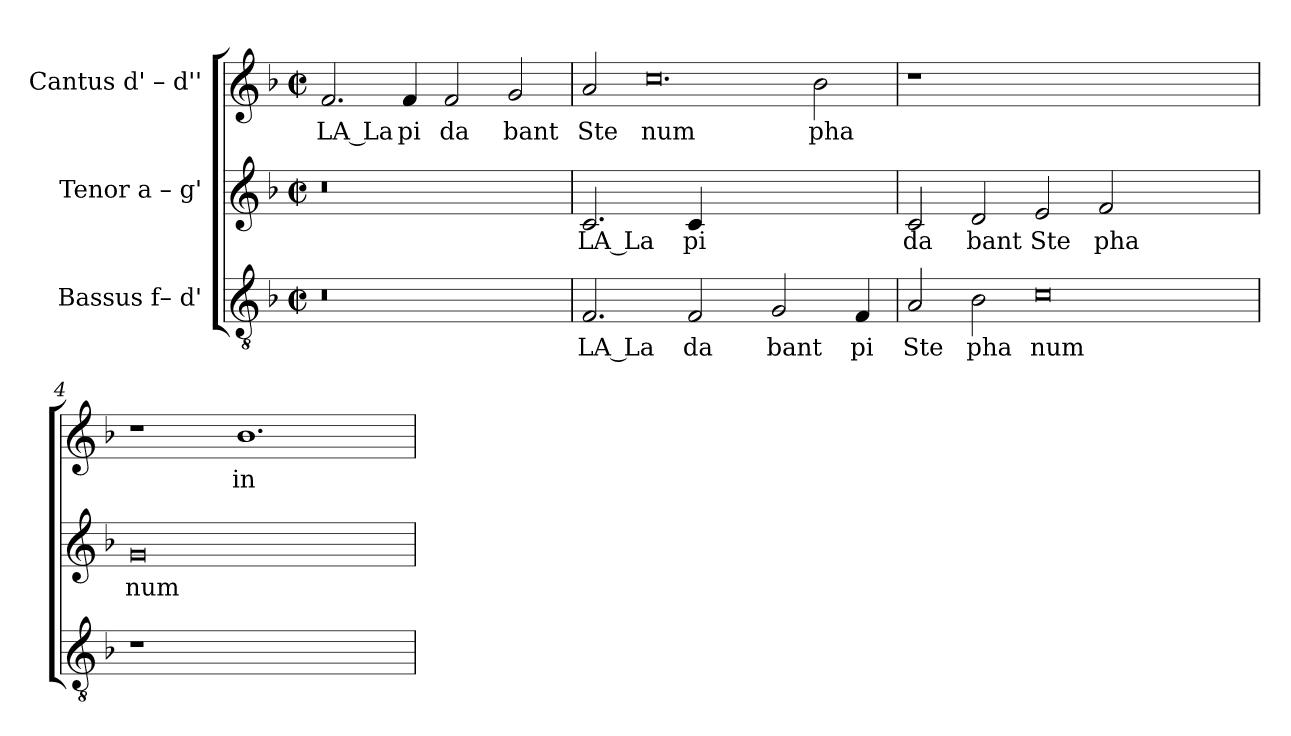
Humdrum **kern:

**kern	**text	**kern	**text	**kern	**text
*part3	*part3	*part2	*part2	*part1	*part1
*staff3	*staff3	*staff2	*staff2	*staff1	*staff1
*I"Bassus  f– d'	*	*I"Tenor  a – g'	*	*I"Cantus  d' – d''	*
!!LO:PB:g=z
*stria5	*	*stria5	*	*stria5	*
*clefGv2	*	*clefG2	*	*clefG2	*
*k[b-]	*	*k[b-]	*	*k[b-]	*
*F:	*	*F:	*	*F:	*
*M2/2	*	*M2/2	*	*M2/2	*
*met(c|)	*	*met(c|)	*	*met(c|)	*
=1	=1	=1	=1	=1	=1
!	!	!	!	!	!LO:LY:b:rj
0r	.	0r	.	2.f/	-LA La
!	!	!	!	!	!LO:LY:b:cj
.	.	.	.	4f/	pi
!	!	!	!	!	!LO:LY:b:cj
.	.	.	.	2f/	da
!	!	!	!	!	!LO:LY:b:cj
.	.	.	.	2g/	bant
=2	=2	=2	=2	=2	=2
!	!LO:LY:b:rj	!	!LO:LY:b:rj	!	!LO:LY:b:cj
2.F/	LA La	2.c/	-LA La	2a/	Ste
!	!	!	!	!LO:N:vis=0.	!LO:LY:b
.	.	.	.	1cc	num
!	!LO:LY:b:cj	!	!LO:LY:b:cj	!	!
2F/	da	4c/	pi	.	.
.	.	1ryy	.	.	.
!	!LO:LY:b:cj	!	!	!	!
2G/	bant	.	.	.	.
!	!	!	!	!	!LO:LY:b:cj
.	.	.	.	2b-\	pha
!	!LO:LY:b:cj	!	!	!	!
4F/	pi	.	.	.	.
=3	=3	=3	=3	=3	=3
!	!LO:LY:b:cj	!	!LO:LY:b:cj	!	!
2A/	Ste	2c/	da	1r	.
!	!LO:LY:b:cj	!	!LO:LY:b:cj	!	!
2B-\	pha	2d/	bant	.	.
!	!LO:LY:b	!	!LO:LY:b:cj	!	!
0c	num	2e/	Ste	0ryy	.
!	!	!	!LO:LY:b:cj	!	!
.	.	2f/	pha	.	.
.	.	1ryy	.	.	.
=4	=4	=4	=4	=4	=4
!	!	!	!LO:LY:b:cj	!	!
1r	.	0g	num	1r	.
!	!	!	!	!	!LO:LY:b:cj
1.ryy	.	.	.	1.b-	in
.	.	2ryy	.	.	.
=	=	=	=	=	=
*-	*-	*-	*-	*-	*-
